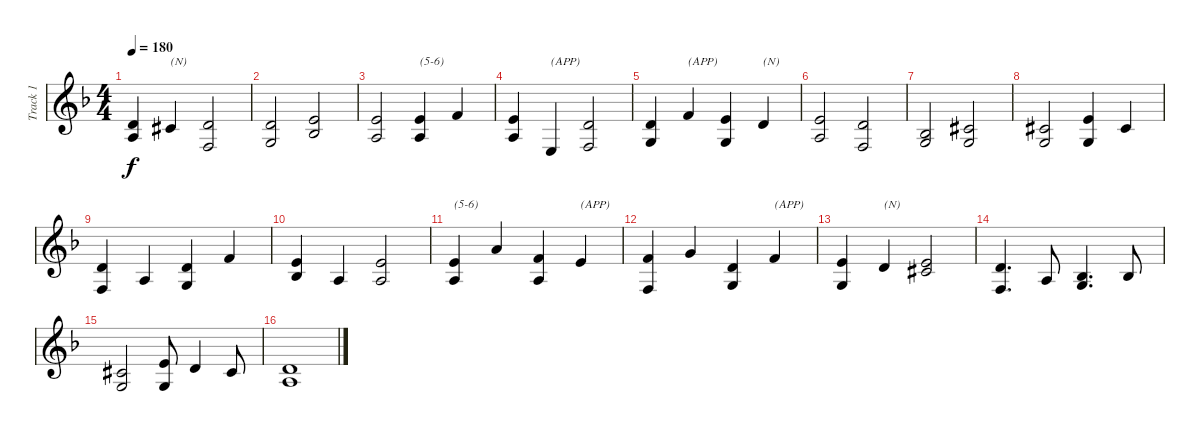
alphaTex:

\track ("Track 1" "Track 1") {instrument acousticgrandpiano}
\staff {score}
\tuning (E4 B3 G3 D3 A2 E2) {hide}
\ts (4 4)
\tempo 180
\clef g2
\ks dminor
(3.2 2.3).4{dy f} 2.2{acc #}.4{txt "(N)"} (3.2 3.4).2 |
(3.2 0.3).2 (0.1 3.3).2 |
(0.1 2.3).2 (0.1 2.3).4{txt "(5-6)"} 1.1.4 |
(0.1 2.3).4 2.4.4{txt "(APP)"} (3.2 3.4).2 |
(3.2 0.3).4 1.1.4{txt "(APP)"} (0.1 5.4).4 3.2.4{txt "(N)"} |
(0.1 2.3).2 (3.2 3.4).2 |
(3.3 5.4).2 (6.3{acc #} 5.4).2 |
(2.2{acc #} 0.3).2 (0.1 0.3).4 2.2{acc #}.4 |
(3.2 3.4).4 2.3.4 (3.2 0.3).4 1.1.4 |
(3.3 14.4).4 2.3.4 (0.1 2.3).2 |
(0.1 2.3).4{txt "(5-6)"} 5.1.4 (1.1 2.3).4 0.1.4{txt "(APP)"} |
(1.1 3.4).4 3.1.4 (3.2 0.3).4 1.1.4{txt "(APP)"} |
(0.1 5.4).4 3.2.4{txt "(N)"} (0.1 2.2{acc #}).2 |
(3.2 3.4).4{d} 2.3.8 (3.3 5.4).4{d} 3.3.8 |
(6.3{acc #} 5.4).2 (0.1 5.4).8 3.2.4 2.2{acc #}.8 |
(3.2 2.3).1
